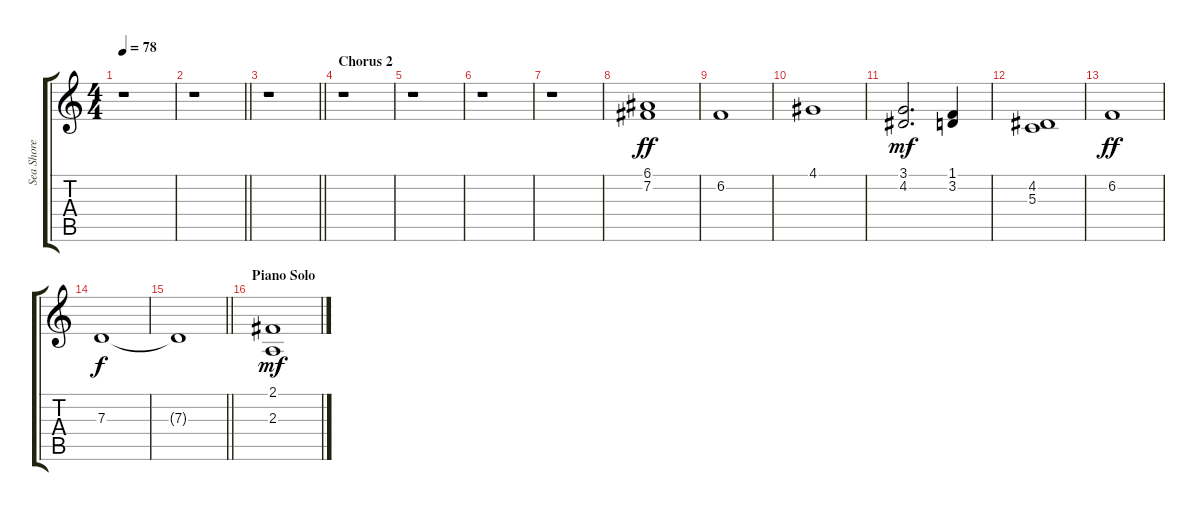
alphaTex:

\track ("Sea Shore" "Sea Shore") {instrument choiraahs}
\staff {score tabs}
\tuning (E4 B3 G3 D3 A2 E2) {hide}
\ts (4 4)
\tempo 78
\clef g2
\ks c
r.1{dy f} |
\barLineRight lightlight
r.1 |
\barLineRight lightlight
r.1 |
\section ("" "Chorus 2")
r.1 |
r.1 |
r.1 |
r.1 |
(6.1 7.2).1{dy ff} |
6.2.1 |
4.1.1 |
(3.1 4.2).2{d dy mf} (1.1 3.2).4 |
(4.2 5.3).1 |
6.2.1{dy ff} |
7.3.1{dy f} |
\barLineRight lightlight
7.3{t}.1 |
\section ("" "Piano Solo")
(2.1 2.3).1{dy mf}
